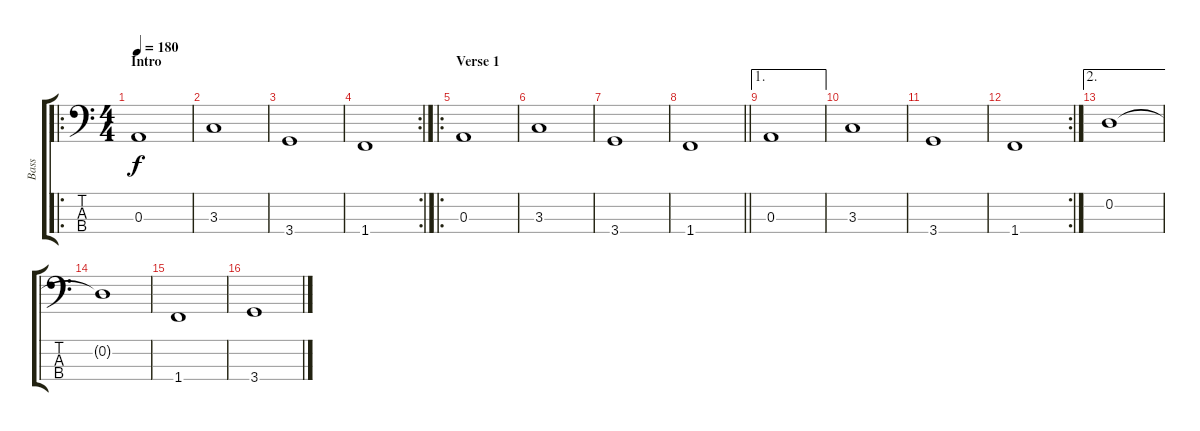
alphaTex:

\track ("Bass" "Bass") {instrument electricbassfinger}
\staff {score tabs}
\tuning (G2 D2 A1 E1) {hide}
\ro
\ts (4 4)
\section ("" "Intro")
\tempo 180
\clef f4
\ks c
0.3.1{dy f instrument electricbassfinger} |
3.3.1 |
3.4.1 |
\rc 2
1.4.1 |
\ro
\section ("" "Verse 1")
0.3.1 |
3.3.1 |
3.4.1 |
\barLineRight lightlight
1.4.1 |
\ae 1
0.3.1 |
3.3.1 |
3.4.1 |
\rc 2
1.4.1 |
\ae 2
0.2.1 |
0.2{t}.1 |
1.4.1 |
3.4.1
